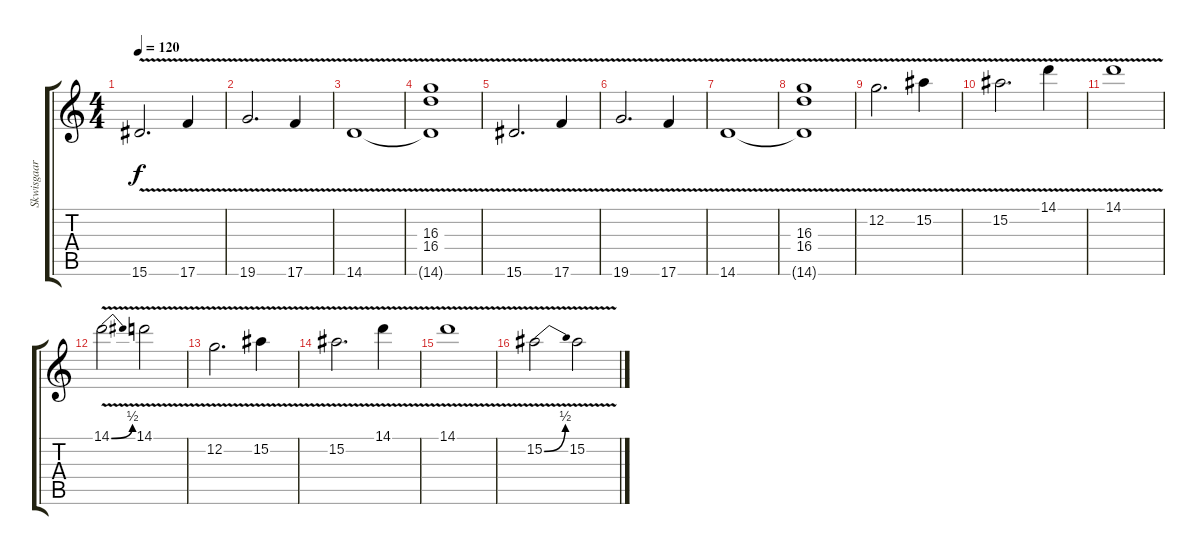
\track ("Skwisgaar Skwigelf" "Skwisgaar ") {instrument overdrivenguitar}
\staff {score tabs}
\tuning (C4 G3 Eb3 Bb2 F2 C2) {hide}
\ts (4 4)
\tempo 120
\clef g2
\ks c
15.6{v}.2{d dy f} 17.6{v}.4 |
19.6{v}.2{d} 17.6{v}.4 |
14.6{v}.1 |
(16.3 16.4 14.6{v t}).1 |
15.6{v}.2{d} 17.6{v}.4 |
19.6{v}.2{d} 17.6{v}.4 |
14.6{v}.1 |
(16.3 16.4 14.6{v t}).1 |
12.2{v}.2{d} 15.2{v}.4 |
15.2{v}.2{d} 14.1{v}.4 |
14.1{v}.1 |
14.1{be (bend 0 0 60 2) v}.2 14.1{v}.2 |
12.2{v}.2{d} 15.2{v}.4 |
15.2{v}.2{d} 14.1{v}.4 |
14.1{v}.1 |
15.2{be (bend 0 0 60 2) v}.2 15.2{v}.2
